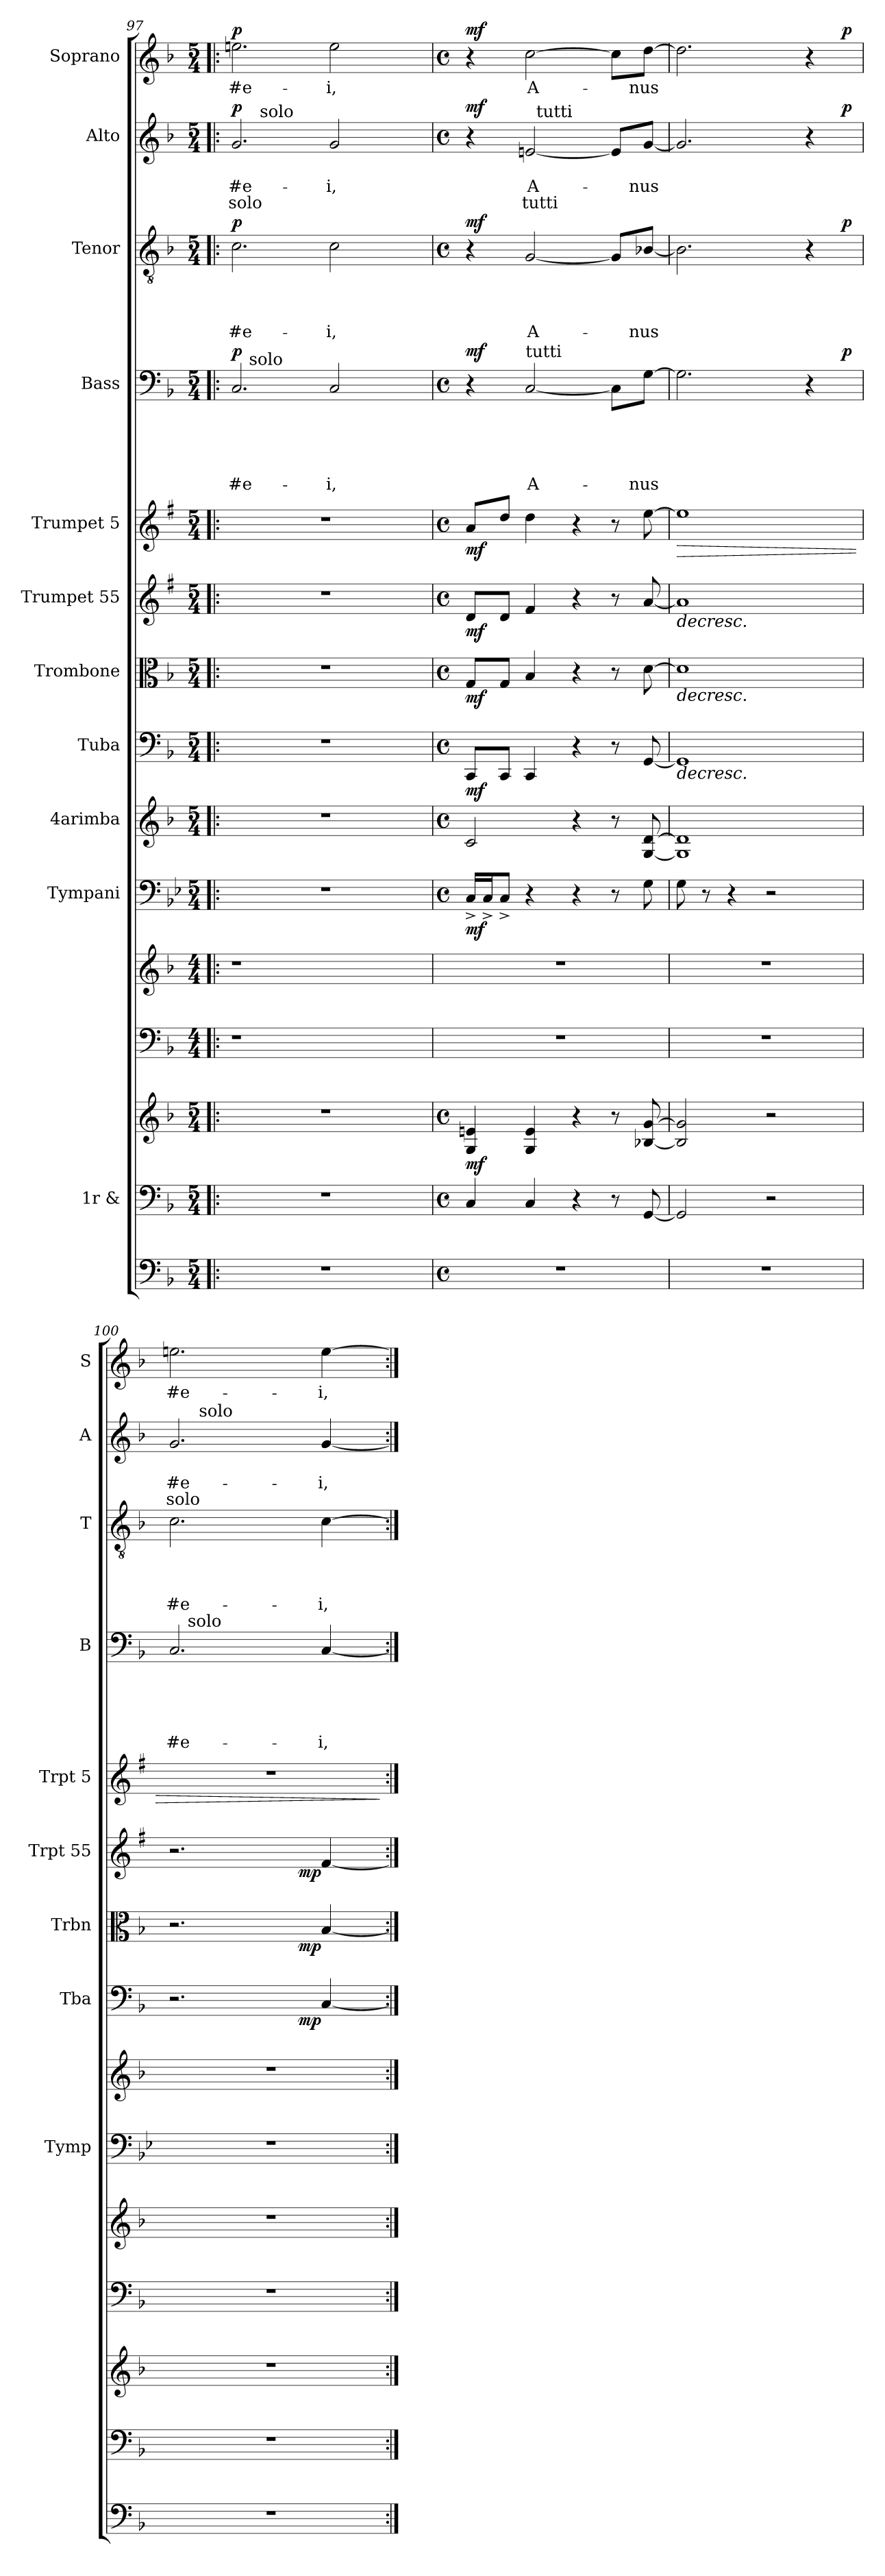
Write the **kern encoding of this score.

**kern	**kern	**kern	**dynam	**kern	**kern	**kern	**dynam	**kern	**kern	**dynam	**kern	**dynam	**kern	**dynam	**kern	**dynam	**kern	**text	**text	**text	**text	**text	**dynam	**kern	**text	**text	**text	**text	**dynam	**kern	**text	**text	**text	**dynam	**kern	**text	**dynam
*part14	*part13	*part13	*part13	*part12	*part11	*part10	*part10	*part9	*part8	*part8	*part7	*part7	*part6	*part6	*part5	*part5	*part4	*part4	*part4	*part4	*part4	*part4	*part4	*part3	*part3	*part3	*part3	*part3	*part3	*part2	*part2	*part2	*part2	*part2	*part1	*part1	*part1
*staff15	*staff14	*staff13	*staff13/14	*staff12	*staff11	*staff10	*staff10	*staff9	*staff8	*staff8	*staff7	*staff7	*staff6	*staff6	*staff5	*staff5	*staff4	*staff4	*staff4	*staff4	*staff4	*staff4	*staff4	*staff3	*staff3	*staff3	*staff3	*staff3	*staff3	*staff2	*staff2	*staff2	*staff2	*staff2	*staff1	*staff1	*staff1
*	*I"1r &	*	*	*	*	*I"Tympani	*	*I"4arimba	*I"Tuba	*	*I"Trombone	*	*I"Trumpet 55	*	*I"Trumpet 5	*	*I"Bass	*	*	*	*	*	*	*I"Tenor	*	*	*	*	*	*I"Alto	*	*	*	*	*I"Soprano	*	*
*	*	*	*	*	*	*I'Tymp	*	*	*I'Tba	*	*I'Trbn	*	*I'Trpt 55	*	*I'Trpt 5	*	*I'B	*	*	*	*	*	*	*I'T	*	*	*	*	*	*I'A	*	*	*	*	*I'S	*	*
*clefF4	*clefF4	*clefG2	*	*clefF4	*clefG2	*clefF4	*	*clefG2	*clefF4	*	*clefC3	*	*clefG2	*	*clefG2	*	*clefF4	*	*	*	*	*	*	*clefGv2	*	*	*	*	*	*clefG2	*	*	*	*	*clefG2	*	*
*	*	*	*	*	*	*	*	*	*	*	*	*	*ITrd1c2	*	*ITrd1c2	*	*	*	*	*	*	*	*	*	*	*	*	*	*	*	*	*	*	*	*	*	*
*k[b-]	*k[b-]	*k[b-]	*	*k[b-]	*k[b-]	*k[b-e-]	*	*k[b-]	*k[b-]	*	*k[b-]	*	*k[b-]	*	*k[b-]	*	*k[b-]	*	*	*	*	*	*	*k[b-]	*	*	*	*	*	*k[b-]	*	*	*	*	*k[b-]	*	*
*F:	*F:	*F:	*	*F:	*F:	*B-:	*	*F:	*F:	*	*F:	*	*F:	*	*F:	*	*F:	*	*	*	*	*	*	*F:	*	*	*	*	*	*F:	*	*	*	*	*F:	*	*
*M5/4	*M5/4	*M5/4	*	*M4/4	*M4/4	*M5/4	*	*M5/4	*M5/4	*	*M5/4	*	*M5/4	*	*M5/4	*	*M5/4	*	*	*	*	*	*	*M5/4	*	*	*	*	*	*M5/4	*	*	*	*	*M5/4	*	*
=97!|:	=97!|:	=97!|:	=97!|:	=97!|:	=97!|:	=97!|:	=97!|:	=97!|:	=97!|:	=97!|:	=97!|:	=97!|:	=97!|:	=97!|:	=97!|:	=97!|:	=97!|:	=97!|:	=97!|:	=97!|:	=97!|:	=97!|:	=97!|:	=97!|:	=97!|:	=97!|:	=97!|:	=97!|:	=97!|:	=97!|:	=97!|:	=97!|:	=97!|:	=97!|:	=97!|:	=97!|:	=97!|:
!LO:N:vis=1	!LO:N:vis=1	!LO:N:vis=1	!	!	!	!LO:N:vis=1	!	!LO:N:vis=1	!LO:N:vis=1	!	!LO:N:vis=1	!	!LO:N:vis=1	!	!LO:N:vis=1	!	!	!	!	!	!	!LO:LY:b	!LO:DY:a	!	!	!	!	!LO:LY:b	!LO:DY:a	!	!	!LO:LY:b	!LO:LY:b	!LO:DY:a	!	!LO:LY:b	!LO:DY:a
*	*	*	*	*	*	*	*	*	*	*	*	*	*	*	*	*	*^	*	*	*	*	*	*	*	*	*	*	*	*	*^	*	*	*	*	*	*	*
4%5r	4%5r	4%5r	.	1r	1r	4%5r	.	4%5r	4%5r	.	4%5r	.	4%5r	.	4%5r	.	2.C/	16ryy	.	.	.	.	#e-	p	2.c\	.	.	.	#e-	p	2.g/	16.ryy	.	#e-	solo	p	2.een\	#e-	p
!	!	!	!	!	!	!	!	!	!	!	!	!	!	!	!	!	!	!LO:TX:a:t=solo	!	!	!	!	!	!	!	!	!	!	!	!	!	!	!	!	!	!	!	!	!
.	.	.	.	.	.	.	.	.	.	.	.	.	.	.	.	.	.	1ryy	.	.	.	.	.	.	.	.	.	.	.	.	.	.	.	.	.	.	.	.	.
!	!	!	!	!	!	!	!	!	!	!	!	!	!	!	!	!	!	!	!	!	!	!	!	!	!	!	!	!	!	!	!	!LO:TX:a:t=solo	!	!	!	!	!	!	!
.	.	.	.	.	.	.	.	.	.	.	.	.	.	.	.	.	.	.	.	.	.	.	.	.	.	.	.	.	.	.	.	1ryy	.	.	.	.	.	.	.
!	!	!	!	!	!	!	!	!	!	!	!	!	!	!	!	!	!	!	!	!	!	!	!LO:LY:b	!	!	!	!	!	!LO:LY:b	!	!	!	!	!LO:LY:b	!	!	!	!LO:LY:b	!
.	.	.	.	.	.	.	.	.	.	.	.	.	.	.	.	.	2C/	.	.	.	.	.	-i,	.	2c\	.	.	.	-i,	.	2g/	.	.	-i,	.	.	2ee\	-i,	.
.	.	.	.	4ryy	4ryy	.	.	.	.	.	.	.	.	.	.	.	.	.	.	.	.	.	.	.	.	.	.	.	.	.	.	.	.	.	.	.	.	.	.
.	.	.	.	.	.	.	.	.	.	.	.	.	.	.	.	.	.	8.ryy	.	.	.	.	.	.	.	.	.	.	.	.	.	.	.	.	.	.	.	.	.
.	.	.	.	.	.	.	.	.	.	.	.	.	.	.	.	.	.	.	.	.	.	.	.	.	.	.	.	.	.	.	.	8ryy	.	.	.	.	.	.	.
.	.	.	.	.	.	.	.	.	.	.	.	.	.	.	.	.	.	.	.	.	.	.	.	.	.	.	.	.	.	.	.	32ryy	.	.	.	.	.	.	.
*	*	*	*	*	*	*	*	*	*	*	*	*	*	*	*	*	*v	*v	*	*	*	*	*	*	*	*	*	*	*	*	*	*	*	*	*	*	*	*	*
=98	=98	=98	=98	=98	=98	=98	=98	=98	=98	=98	=98	=98	=98	=98	=98	=98	=98	=98	=98	=98	=98	=98	=98	=98	=98	=98	=98	=98	=98	=98	=98	=98	=98	=98	=98	=98	=98	=98
*M4/4	*M4/4	*M4/4	*	*	*	*M4/4	*	*M4/4	*M4/4	*	*M4/4	*	*M4/4	*	*M4/4	*	*M4/4	*	*	*	*	*	*	*M4/4	*	*	*	*	*	*M4/4	*	*	*	*	*	*M4/4	*	*
*met(c)	*met(c)	*met(c)	*	*	*	*met(c)	*	*met(c)	*met(c)	*	*met(c)	*	*met(c)	*	*met(c)	*	*met(c)	*	*	*	*	*	*	*met(c)	*	*	*	*	*	*met(c)	*	*	*	*	*	*met(c)	*	*
*	*	*	*	*	*	*	*	*	*	*	*	*	*	*	*	*	*^	*	*	*	*	*	*	*	*	*	*	*	*	*	*	*	*	*	*	*	*	*
!	!	!	!LO:DY:b	!	!	!	!LO:DY:b	!	!	!LO:DY:b	!	!LO:DY:b	!	!LO:DY:b	!	!LO:DY:b	!	!	!	!	!	!	!	!LO:DY:a	!	!	!	!	!	!LO:DY:a	!	!	!	!	!	!LO:DY:a	!	!	!LO:DY:a
*	*	*	*	*	*	*	*	*	*	*	*	*	*	*	*	*	*v	*v	*	*	*	*	*	*	*	*	*	*	*	*	*	*	*	*	*	*	*	*	*
1r	4C/	4G/ 4en/	mf	1r	1r	16C^</LL	mf	2c/	8CC/L	mf	8G/L	mf	8c/L	mf	8g/L	mf	4r	.	.	.	.	.	mf	4r	.	.	.	.	mf	4r	4ryy	.	.	.	mf	4r	.	mf
.	.	.	.	.	.	16C^</J	.	.	.	.	.	.	.	.	.	.	.	.	.	.	.	.	.	.	.	.	.	.	.	.	.	.	.	.	.	.	.	.
.	.	.	.	.	.	8C^</J	.	.	8CC/J	.	8G/J	.	8c/J	.	8cc/J	.	.	.	.	.	.	.	.	.	.	.	.	.	.	.	.	.	.	.	.	.	.	.
!	!	!	!	!	!	!	!	!	!	!	!	!	!	!	!	!	!LO:TX:a:t=tutti	!	!	!	!	!	!	!	!	!	!	!	!	!	!	!	!	!	!	!	!	!
!	!	!	!	!	!	!	!	!	!	!	!	!	!	!	!	!	!	!	!	!	!	!LO:LY:b:rj	!	!	!	!	!	!LO:LY:b:rj	!	!	!	!	!LO:LY:b:rj	!LO:LY:b:rj	!	!	!LO:LY:b:rj	!
.	4C/	4G/ 4e/	.	.	.	4r	.	.	4CC/	.	4B-/	.	4e/	.	4cc\	.	[>2C/	.	.	.	.	A-	.	[<2G/	.	.	.	A-	.	[<2en/	32ryy	.	A-	tutti	.	[>2cc\	A-	.
!	!	!	!	!	!	!	!	!	!	!	!	!	!	!	!	!	!	!	!	!	!	!	!	!	!	!	!	!	!	!	!LO:TX:a:t=tutti	!	!	!	!	!	!	!
.	.	.	.	.	.	.	.	.	.	.	.	.	.	.	.	.	.	.	.	.	.	.	.	.	.	.	.	.	.	.	2ryy	.	.	.	.	.	.	.
.	4r	4r	.	.	.	4r	.	4r	4r	.	4r	.	4r	.	4r	.	.	.	.	.	.	.	.	.	.	.	.	.	.	.	.	.	.	.	.	.	.	.
.	8r	8r	.	.	.	8r	.	8r	8r	.	8r	.	8r	.	8r	.	8C\L]	.	.	.	.	.	.	8G/L]	.	.	.	.	.	8e/L]	.	.	.	.	.	8cc\L]	.	.
.	.	.	.	.	.	.	.	.	.	.	.	.	.	.	.	.	.	.	.	.	.	.	.	.	.	.	.	.	.	.	8..ryy	.	.	.	.	.	.	.
!	!	!	!	!	!	!	!	!	!	!	!	!	!	!	!	!	!	!	!	!	!	!LO:LY:b	!	!	!	!	!	!LO:LY:b	!	!	!	!	!LO:LY:b	!	!	!	!LO:LY:b	!
.	[<8GG/	[<8B-X/ [>8g/	.	.	.	8G\	.	[<8G/ [>8d/	[<8GG/	.	[>8d\	.	[<8g/	.	[>8dd\	.	[>8G\J	.	.	.	.	-nus	.	[>8B-X/J	.	.	.	-nus	.	[<8g/J	.	.	-nus	.	.	[>8dd\J	-nus	.
=99	=99	=99	=99	=99	=99	=99	=99	=99	=99	=99	=99	=99	=99	=99	=99	=99	=99	=99	=99	=99	=99	=99	=99	=99	=99	=99	=99	=99	=99	=99	=99	=99	=99	=99	=99	=99	=99	=99
!	!	!	!	!	!	!	!	!	!	!LO:HP:b	!	!LO:HP:b	!	!LO:HP:b	!	!LO:HP:b	!	!	!	!	!	!	!	!	!	!	!	!	!	!	!	!	!	!	!	!	!	!
*	*	*	*	*	*	*	*	*	*	*	*	*	*	*	*	*	*^	*	*	*	*	*	*	*^	*	*	*	*	*	*	*	*	*	*	*	*^	*	*
1r	2GG/]	2B-/] 2g/]	.	1r	1r	8G\	.	1G] 1d]	1GG]	>	1d]	>	1g]	>	1dd]	>	2.G\]	2ryy	.	.	.	.	.	.	2.B-\]	2ryy	.	.	.	.	.	2.g/]	2ryy	.	.	.	.	2.dd\]	2ryy	.	.
.	.	.	.	.	.	8r	.	.	.	.	.	.	.	.	.	.	.	.	.	.	.	.	.	.	.	.	.	.	.	.	.	.	.	.	.	.	.	.	.	.	.
.	.	.	.	.	.	4r	.	.	.	.	.	.	.	.	.	.	.	.	.	.	.	.	.	.	.	.	.	.	.	.	.	.	.	.	.	.	.	.	.	.	.
.	2r	2r	.	.	.	2r	.	.	.	.	.	.	.	.	.	.	.	4ryy	.	.	.	.	.	.	.	4ryy	.	.	.	.	.	.	4ryy	.	.	.	.	.	4ryy	.	.
.	.	.	.	.	.	.	.	.	.	.	.	.	.	.	.	.	4r	8ryy	.	.	.	.	.	.	4r	8ryy	.	.	.	.	.	4r	8ryy	.	.	.	.	4r	8ryy	.	.
.	.	.	.	.	.	.	.	.	.	.	.	.	.	.	.	.	.	32ryy	.	.	.	.	.	.	.	32ryy	.	.	.	.	.	.	32ryy	.	.	.	.	.	32ryy	.	.
!	!	!	!	!	!	!	!	!	!	!	!	!	!	!	!	!	!	!	!	!	!	!	!	!LO:DY:a	!	!	!	!	!	!	!LO:DY:a	!	!	!	!	!	!LO:DY:a	!	!	!	!LO:DY:a
.	.	.	.	.	.	.	.	.	.	.	.	.	.	.	.	.	.	16.ryy	.	.	.	.	.	p	.	16.ryy	.	.	.	.	p	.	16.ryy	.	.	.	p	.	16.ryy	.	p
=100	=100	=100	=100	=100	=100	=100	=100	=100	=100	=100	=100	=100	=100	=100	=100	=100	=100	=100	=100	=100	=100	=100	=100	=100	=100	=100	=100	=100	=100	=100	=100	=100	=100	=100	=100	=100	=100	=100	=100	=100	=100
!	!	!	!	!	!	!	!	!	!	!	!	!	!	!	!	!	!	!	!	!	!	!	!LO:LY:b	!	!	!	!	!	!	!LO:LY:b	!	!	!	!	!LO:LY:b	!LO:LY:b	!	!	!	!LO:LY:b	!
*	*	*	*	*	*	*	*	*	*^	*	*^	*	*^	*	*	*	*	*	*	*	*	*	*	*	*v	*v	*	*	*	*	*	*	*	*	*	*	*	*v	*v	*	*
1r	1r	1r	.	1r	1r	1r	.	1r	2.r	2ryy	.	2.r	2ryy	.	2.r	2ryy	.	1r	.	2.C/	16ryy	.	.	.	.	#e-	.	2.c\	.	.	.	#e-	.	2.g/	16.ryy	.	#e-	solo	.	2.een\	#e-	.
!	!	!	!	!	!	!	!	!	!	!	!	!	!	!	!	!	!	!	!	!	!LO:TX:a:t=solo	!	!	!	!	!	!	!	!	!	!	!	!	!	!	!	!	!	!	!	!	!
.	.	.	.	.	.	.	.	.	.	.	.	.	.	.	.	.	.	.	.	.	2...ryy	.	.	.	.	.	.	.	.	.	.	.	.	.	.	.	.	.	.	.	.	.
!	!	!	!	!	!	!	!	!	!	!	!	!	!	!	!	!	!	!	!	!	!	!	!	!	!	!	!	!	!	!	!	!	!	!	!LO:TX:a:t=solo	!	!	!	!	!	!	!
.	.	.	.	.	.	.	.	.	.	.	.	.	.	.	.	.	.	.	.	.	.	.	.	.	.	.	.	.	.	.	.	.	.	.	2ryy	.	.	.	.	.	.	.
.	.	.	.	.	.	.	.	.	.	8ryy	.	.	8ryy	.	.	8ryy	.	.	.	.	.	.	.	.	.	.	.	.	.	.	.	.	.	.	.	.	.	.	.	.	.	.
.	.	.	.	.	.	.	.	.	.	.	.	.	.	.	.	.	.	.	.	.	.	.	.	.	.	.	.	.	.	.	.	.	.	.	4ryy	.	.	.	.	.	.	.
.	.	.	.	.	.	.	.	.	.	32ryy	.	.	32ryy	.	.	32ryy	.	.	.	.	.	.	.	.	.	.	.	.	.	.	.	.	.	.	.	.	.	.	.	.	.	.
!	!	!	!	!	!	!	!	!	!	!	!LO:DY:b	!	!	!LO:DY:b	!	!	!LO:DY:b	!	!	!	!	!	!	!	!	!	!	!	!	!	!	!	!	!	!	!	!	!	!	!	!	!
.	.	.	.	.	.	.	.	.	.	4ryy	mp	.	4ryy	mp	.	4ryy	mp	.	.	.	.	.	.	.	.	.	.	.	.	.	.	.	.	.	.	.	.	.	.	.	.	.
!	!	!	!	!	!	!	!	!	!	!	!	!	!	!	!	!	!	!	!	!	!	!	!	!	!	!LO:LY:b	!	!	!	!	!	!LO:LY:b	!	!	!	!	!LO:LY:b	!	!	!	!LO:LY:b	!
.	.	.	.	.	.	.	.	.	[<4C/	.	]	[<4B-/	.	]	[<4e/	.	]	.	.	[<4C/	.	.	.	.	.	-i,	.	[>4c\	.	.	.	-i,	.	[<4g/	.	.	-i,	.	.	[>4ee\	-i,	.
.	.	.	.	.	.	.	.	.	.	.	.	.	.	.	.	.	.	.	.	.	.	.	.	.	.	.	.	.	.	.	.	.	.	.	8ryy	.	.	.	.	.	.	.
.	.	.	.	.	.	.	.	.	.	16.ryy	.	.	16.ryy	.	.	16.ryy	.	.	.	.	.	.	.	.	.	.	.	.	.	.	.	.	.	.	.	.	.	.	.	.	.	.
.	.	.	.	.	.	.	.	.	.	.	.	.	.	.	.	.	.	.	.	.	.	.	.	.	.	.	.	.	.	.	.	.	.	.	32ryy	.	.	.	.	.	.	.
.	.	.	.	.	.	.	.	.	.	.	.	.	.	.	.	.	.	.	]	.	.	.	.	.	.	.	.	.	.	.	.	.	.	.	.	.	.	.	.	.	.	.
*	*	*	*	*	*	*	*	*	*v	*v	*	*	*	*	*v	*v	*	*	*	*v	*v	*	*	*	*	*	*	*	*	*	*	*	*	*v	*v	*	*	*	*	*	*	*
*	*	*	*	*	*	*	*	*	*	*	*v	*v	*	*	*	*	*	*	*	*	*	*	*	*	*	*	*	*	*	*	*	*	*	*	*	*	*	*
=:|!	=:|!	=:|!	=:|!	=:|!	=:|!	=:|!	=:|!	=:|!	=:|!	=:|!	=:|!	=:|!	=:|!	=:|!	=:|!	=:|!	=:|!	=:|!	=:|!	=:|!	=:|!	=:|!	=:|!	=:|!	=:|!	=:|!	=:|!	=:|!	=:|!	=:|!	=:|!	=:|!	=:|!	=:|!	=:|!	=:|!	=:|!
*-	*-	*-	*-	*-	*-	*-	*-	*-	*-	*-	*-	*-	*-	*-	*-	*-	*-	*-	*-	*-	*-	*-	*-	*-	*-	*-	*-	*-	*-	*-	*-	*-	*-	*-	*-	*-	*-
